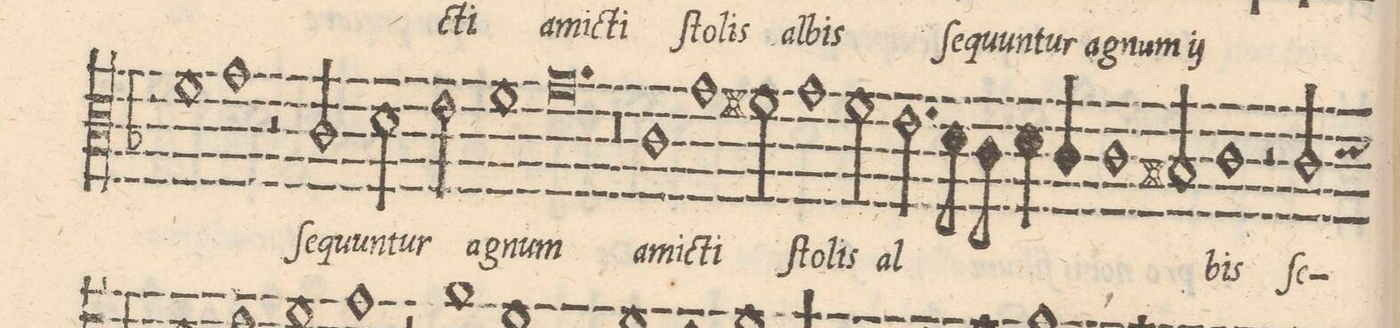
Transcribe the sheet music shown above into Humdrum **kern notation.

**kern	**text
*I"TENOR	*
*clefC3	*
*k[b-]	*
*met(C)	*
*M2/1	*
1f	a-
1g	-gnum
*	*Xij
=27-	=27-
2r	.
2c/	ſe-
2d\	-quun-
2e\	-tur
=28-	=28-
1f	a-
0.g	-gnum
=29-	=29-
=30-	=30-
0r	.
=31-	=31-
1c	a-
1g	-mi-
=32-	=32-
2f#X\	-cti
1g	ſto-
2fny\	-lis
=33-	=33-
2.e\	al-
8d\	.
8c\	.
4d\	.
4c/	.
1c\	.
=34-	=34-
2Bn/	.
1c	-bis
=35-	=35-
2r	.
2c/	ſe-
*custos:d	*
*-	*-
